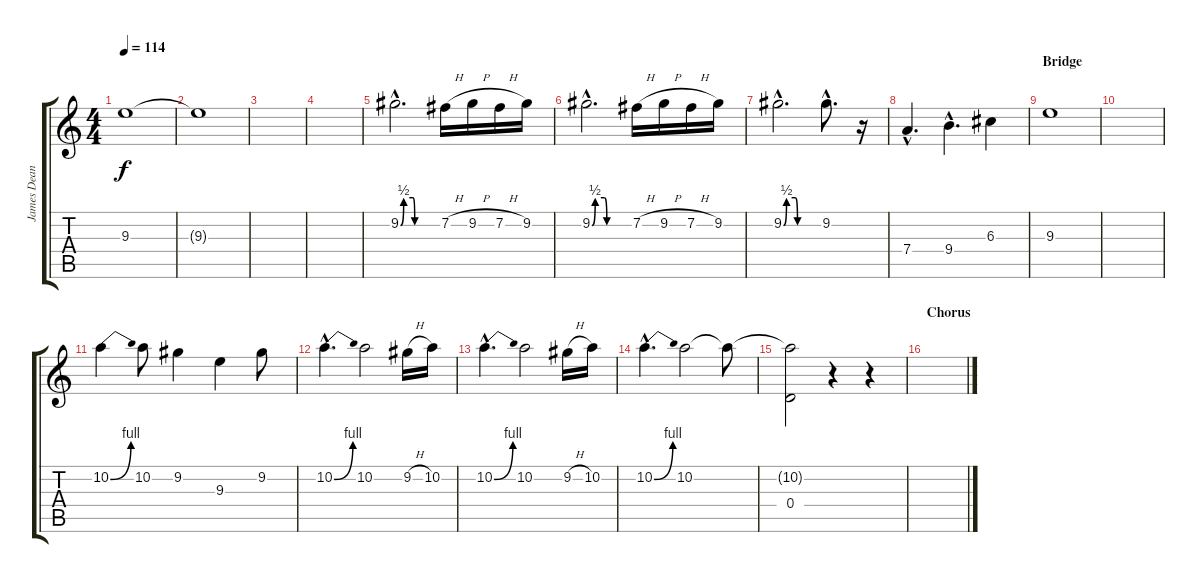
\track ("James Dean Bradfield Lead" "James Dean") {instrument overdrivenguitar}
\staff {score tabs}
\tuning (E4 B3 G3 D3 A2 E2) {hide}
\ts (4 4)
\tempo 114
\clef g2
\ks c
9.3.1{dy f volume 3} |
9.3{t}.1 |
|
|
9.2{be (custom 0 0 5 2 20 2 23 0 60 0) hac}.2{d volume 15} 7.2{h}.16 9.2{h}.16 7.2{h}.16 9.2.16 |
9.2{be (custom 0 0 5 2 20 2 24 0 60 0) hac}.2{d} 7.2{h}.16 9.2{h}.16 7.2{h}.16 9.2.16 |
9.2{be (custom 0 0 5 2 20 2 24 0 60 0) hac}.2{d} 9.2{hac}.8{d} r.16 |
7.4{hac}.4{d} 9.4{hac}.4{d} 6.3.4 |
\section ("" "Bridge")
9.3.1 |
|
10.2{be (bend 0 0 60 4)}.4 10.2.8 9.2.4 9.3.4 9.2.8 |
10.2{be (bend 0 0 60 4) hac}.4{d} 10.2.2 9.2{h}.16 10.2.16 |
10.2{be (bend 0 0 60 4) hac}.4{d} 10.2.2 9.2{h}.16 10.2.16 |
10.2{be (bend 0 0 60 4) hac}.4{d} 10.2.2{volume 4} 10.2{t}.8 |
(10.2{t} 0.4).2 r.4 r.4 |
\section ("" "Chorus")
